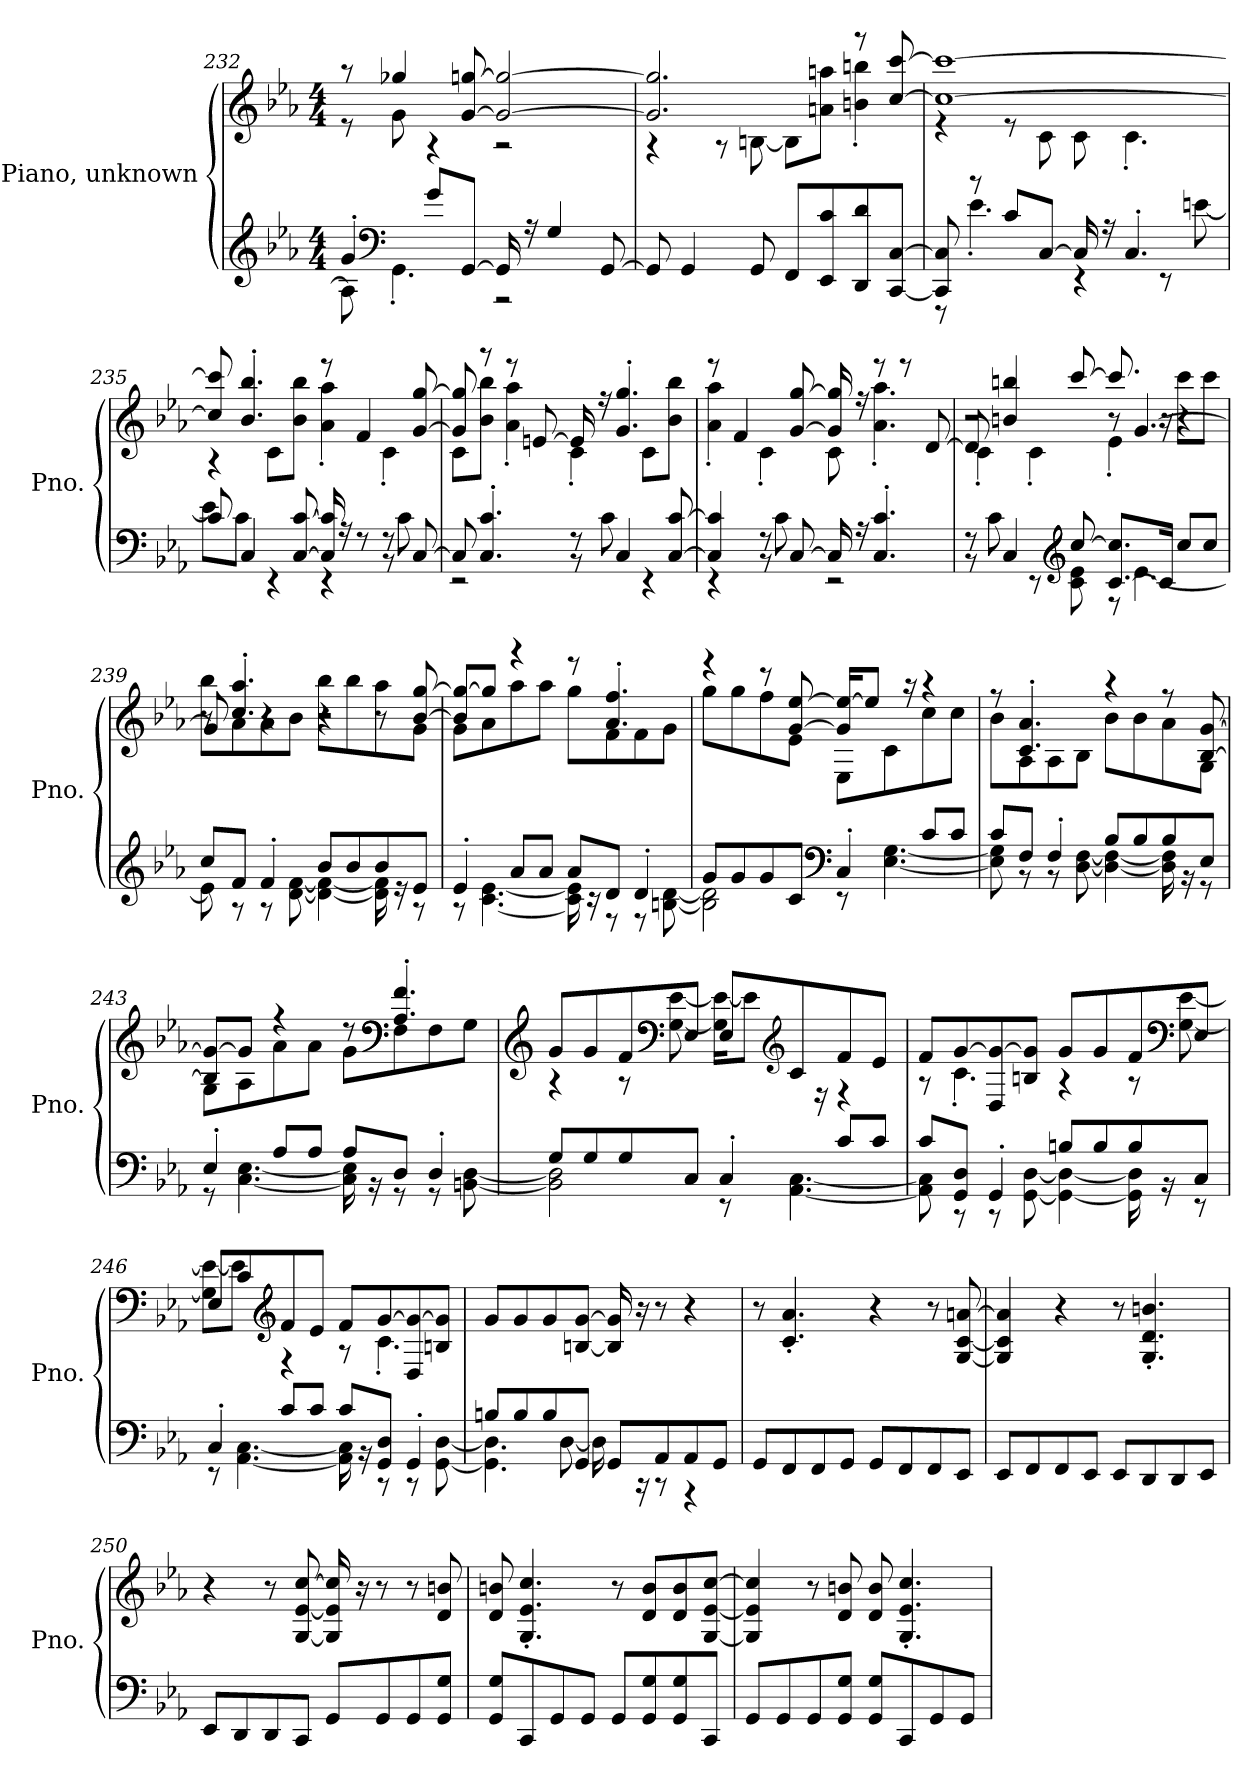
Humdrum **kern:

**kern	**kern
*part1	*part1
*staff2	*staff1
*I"Piano, unknown	*
*I'Pno.	*
*clefG2	*clefG2
*k[b-e-a-]	*k[b-e-a-]
*M4/4	*M4/4
=232	=232
*^	*^
4g'/	8A\]	8r	8r
*clefF4	*	*	*
.	4.GG'\	4gg-X/	8g\
8g/L	.	.	4r
[8GG/J	.	[8g/ [8ggn/	.
16GG/]	2r	2g/_ 2gg/_	2r
16r	.	.	.
4G/	.	.	.
[8GG/	.	.	.
*v	*v	*	*
!!LO:LB:g=z	!!
=233	=233	=233
8GG/]	2.g/] 2.gg/]	4r
4GG/	.	.
.	.	8r
8GG/	.	[8Bn\
8FF/L	.	8B\L]
8EE-/ 8c/	.	8an\ 8aan\J
8DD/ 8d/	8r	4bn\' 4bbn\'
[8CC/ [8C/J	[8cc/ [8ccc/	.
=234	=234	=234
*^	*	*
8CC/] 8C/]	8r	1cc_ 1ccc_	4r
8r	4.e-'\	.	.
8c/L	.	.	8r
[8C/J	.	.	8c\
16C/]	4r	.	8c\
16r	.	.	.
4.C'/	.	.	4.c'\
.	8r	.	.
.	[8en\	.	.
=235	=235	=235	=235
8c/	8e\L]	8cc/] 8ccc/]	4r
4C/	8c\J	4.b-/' 4.bb-/'	.
.	4r	.	8c\L
[8C/ [8c/	.	.	8b-\ 8bb-\J
16C/] 16c/]	4r	8r	4a-\' 4aa-\'
16r	.	.	.
8r	.	4f/	.
8r	8r	.	4c'\
[8C/	8c\	[8g/ [8gg/	.
!!LO:LB:g=z	!!
=236	=236	=236	=236
8C/]	2r	8g/] 8gg/]	8c\L
4.C/' 4.c/'	.	8r	8b-\ 8bb-\J
.	.	8r	4a-\' 4aa-\'
.	.	[8en/	.
8r	8r	16e/]	4c'\
.	.	16r	.
4C/	8c\	4.g/' 4.gg/'	.
.	4r	.	8c\L
[8C/ [8c/	.	.	8b-\ 8bb-\J
=237	=237	=237	=237
4C/] 4c/]	4r	8r	4a-\' 4aa-\'
.	.	4f/	.
8r	8r	.	4c'\
[8C/	8c\	[8g/ [8gg/	.
16C/]	2r	16g/] 16gg/]	8c\
16r	.	16r	.
4.C/' 4.c/'	.	8r	4.a-\' 4.aa-\'
.	.	8r	.
.	.	[8d/	.
=238	=238	=238	=238
*	*	*	*^
8r	8r	8d/]	4c'\	2r
4C/	8c\	4bn/ 4bbn/	.	.
.	8r	.	4c'\	.
*clefG2	*	*	*	*
[8cc/	8c\ 8e-\	[8ccc/	.	.
[8.c/ 8.cc/]L	8r	8.ccc/]	4e-'\	8r
.	[4.e-\	.	.	[4.g/
16c/Jk]	.	16r	.	.
8cc/L	.	4r	8ccc\L	.
8cc/J	.	.	8ccc\J	.
!!LO:LB:g=z	!!	!!
=239	=239	=239	=239	=239
8cc/L	8e-\]	8r	8bb-\L	8g/]
8f/J	8r	4.cc/' 4.aa-/'	8a-\	8r
4f'/	8r	.	8a-\	4r
.	[8d\ [8f\	.	8b-\J	.
8b-/L	4d\_ 4f\_	4r	8bb-\L	2r
8b-/	.	.	8bb-\	.
8b-/	16d\] 16f\]	8r	8aa-\	.
.	16r	.	.	.
8e-/J	8r	[8b-/ [8gg/	8g\J	.
*	*	*	*v	*v
=240	=240	=240	=240
4e-'/	8r	8b-/] 8gg/_L	8g\L
.	[4.c\ [4.e-\	8gg/J]	8a-\
8a-/L	.	4r	8aa-\
8a-/J	.	.	8aa-\J
8a-/L	16c\] 16e-\]	8r	8gg\L
.	16r	.	.
8d/J	8r	4.a-/' 4.ff/'	8f\
4d'/	8r	.	8f\
.	[8Bn\ [8d\	.	8g\J
=241	=241	=241	=241
8g/L	2B\] 2d\]	4r	8gg\L
8g/	.	.	8gg\
8g/	.	8r	8ff\
8c/J	.	[8g/ [8ee-/	8e-\J
*clefF4	*	*	*
4C'/	8r	16g/] 16ee-/_KL	8E-\L
.	.	8ee-/J]	.
.	[4.E-\ [4.G\	.	8c\
.	.	16r	.
8c/L	.	4r	8cc\
8c/J	.	.	8cc\J
!!LO:LB:g=z	!!
=242	=242	=242	=242
8c/L	8E-\] 8G\]	8r	8b-\L
8F/J	8r	4.c/' 4.a-/'	8A-\
4F'/	8r	.	8A-\
.	[8D\ [8F\	.	8B-\J
8B-/L	4D\_ 4F\_	4r	8b-\L
8B-/	.	.	8b-\
8B-/	16D\] 16F\]	8r	8a-\
.	16r	.	.
8E-/J	8r	[8B-/ [8g/	8G\J
=243	=243	=243	=243
4E-'/	8r	8B-/] 8g/_L	8G\L
.	[4.C\ [4.E-\	8g/J]	8A-\
8A-/L	.	4r	8a-\
8A-/J	.	.	8a-\J
8A-/L	16C\] 16E-\]	8r	8g\L
.	16r	.	.
*	*	*clefF4	*
8D/J	8r	4.A-/' 4.f/'	8F\
4D'/	8r	.	8F\
.	[8BBn\ [8D\	.	8G\J
=244	=244	=244	=244
*	*	*clefG2	*
8G/L	2BB\] 2D\]	8g/L	4r
8G/	.	8g/	.
8G/	.	8f/	8r
*	*	*clefF4	*
8C/J	.	8E-/J	[8G\ [8e-\
4C'/	8r	8E-/L	16G\] 16e-\_KL
.	.	.	8e-\J]
*	*	*clefG2	*
.	[4.AA-\ [4.C\	8c/	.
.	.	.	16r
8c/L	.	8f/	4r
8c/J	.	8e-/J	.
!!LO:LB:g=z	!!
=245	=245	=245	=245
8c/L	8AA-\] 8C\]	8f/L	8r
8GG/ 8D/J	8r	[8g/	4.c'\
4GG'/	8r	8D/ 8g/_	.
.	[8GG\ [8D\	8Bn/ 8g/]J	.
8Bn/L	4GG\_ 4D\_	8g/L	4r
8B/	.	8g/	.
8B/	16GG\] 16D\]	8f/	8r
.	16r	.	.
*	*	*clefF4	*
8C/J	8r	8E-/J	[8G\ [8e-\
=246	=246	=246	=246
4C'/	8r	8E-/L	8G\] 8e-\_L
.	[4.AA-\ [4.C\	8c/	8e-\J]
*	*	*clefG2	*
8c/L	.	8f/	4r
8c/J	.	8e-/J	.
8c/L	16AA-\] 16C\]	8f/L	8r
.	16r	.	.
8GG/ 8D/J	8r	[8g/	4.c'\
4GG'/	8r	8D/ 8g/_	.
.	[8GG\ [8D\	8Bn/ 8g/]J	.
*	*	*v	*v
=247	=247	=247
8Bn/L	4.GG\] 4.D\]	8g/L
8B/	.	8g/
8B/	.	8g/
8GG/J	[8D\	[8Bn/ [8g/J
8GG/L	16D\]	16B/] 16g/]
.	16r	16r
8AA-/	8r	8r
8AA-/	4r	4r
8GG/J	.	.
*v	*v	*
!!LO:PB:g=z
=248	=248
8GG/L	8r
8FF/	4.c/' 4.a-/'
8FF/	.
8GG/J	.
8GG/L	4r
8FF/	.
8FF/	8r
8EE-/J	[8G/ [8c/ [8an/
=249	=249
8EE-/L	4G/] 4c/] 4a/]
8FF/	.
8FF/	4r
8EE-/J	.
8EE-/L	8r
8DD/	4.G/' 4.d/' 4.bn/'
8DD/	.
8EE-/J	.
=250	=250
8EE-/L	4r
8DD/	.
8DD/	8r
8CC/J	[8G/ [8e-/ [8cc/
8GG/L	16G/] 16e-/] 16cc/]
.	16r
8GG/	8r
8GG/	8r
8GG/ 8G/J	8d/ 8bn/
=251	=251
8GG/ 8G/L	8d/ 8bn/
8CC/	4.G/' 4.e-/' 4.cc/'
8GG/	.
8GG/J	.
8GG/L	8r
8GG/ 8G/	8d/ 8b/L
8GG/ 8G/	8d/ 8b/
8CC/J	[8G/ [8e-/ [8cc/J
!!LO:LB:g=z
=252	=252
8GG/L	4G/] 4e-/] 4cc/]
8GG/	.
8GG/	8r
8GG/ 8G/J	8d/ 8bn/
8GG/ 8G/L	8d/ 8b/
8CC/	4.G/' 4.e-/' 4.cc/'
8GG/	.
8GG/J	.
=	=
*-	*-
